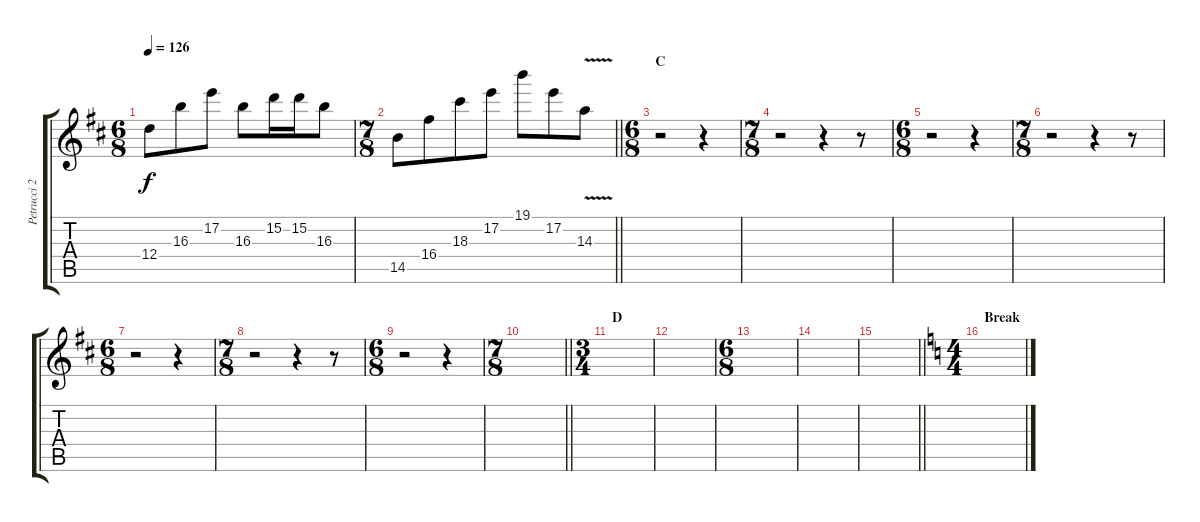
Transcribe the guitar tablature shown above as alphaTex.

\track ("Petrucci 2" "Petrucci 2") {instrument overdrivenguitar}
\staff {score tabs}
\tuning (E4 B3 G3 D3 A2 E2) {hide}
\ts (6 8)
\tempo 126
\clef g2
\ks bminor
12.4.8{dy f} 16.3.8 17.2.8 16.3.8 15.2.16 15.2.16 16.3.8 |
\ts (7 8)
\barLineRight lightlight
14.5.8 16.4.8 18.3.8 17.2.8 19.1.8 17.2.8 14.3{v}.8 |
\ts (6 8)
\section ("" "C")
r.2{volume 8 balance 6} r.4 |
\ts (7 8)
r.2 r.4 r.8 |
\ts (6 8)
r.2 r.4 |
\ts (7 8)
r.2 r.4 r.8 |
\ts (6 8)
r.2 r.4 |
\ts (7 8)
r.2 r.4 r.8 |
\ts (6 8)
r.2 r.4 |
\ts (7 8)
\barLineRight lightlight
|
\ts (3 4)
\section ("" "D")
|
|
\ts (6 8)
|
|
\barLineRight lightlight
|
\ts (4 4)
\section ("" "Break")
\ks aminor
